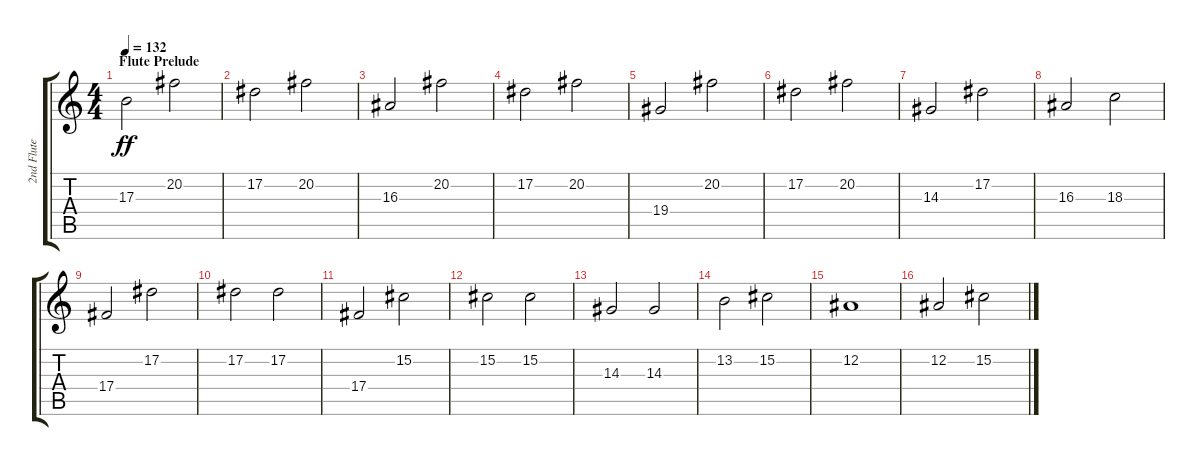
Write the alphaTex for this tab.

\track ("2nd Flute" "2nd Flute") {instrument flute}
\staff {score tabs}
\tuning (Eb4 Bb3 Gb3 Db3 Ab2 Eb2) {hide}
\ts (4 4)
\section ("" "Flute Prelude")
\tempo 132
\clef g2
\ks c
17.3.2{dy ff} 20.2.2 |
17.2.2 20.2.2 |
16.3.2 20.2.2 |
17.2.2 20.2.2 |
19.4.2 20.2.2 |
17.2.2 20.2.2 |
14.3.2 17.2.2 |
16.3.2 18.3.2 |
17.4.2 17.2.2 |
17.2.2 17.2.2 |
17.4.2 15.2.2 |
15.2.2 15.2.2 |
14.3.2 14.3.2 |
13.2.2 15.2.2 |
12.2.1 |
12.2.2 15.2.2
